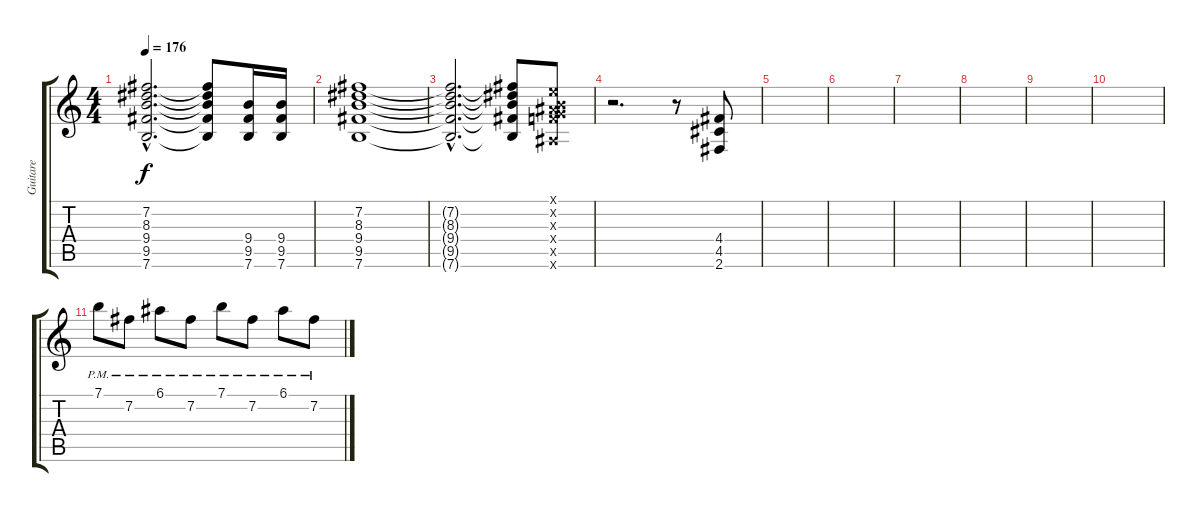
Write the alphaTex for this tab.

\track ("Guitare" "Guitare") {instrument distortionguitar}
\staff {score tabs}
\tuning (E4 B3 G3 D3 A2 E2) {hide}
\ts (4 4)
\tempo 176
\clef g2
\ks c
(7.2{hac t} 8.3{hac t} 9.4{hac t} 9.5{hac t} 7.6{hac t}).2{d dy f} (7.2{t} 8.3{t} 9.4{t} 9.5{t} 7.6{t}).8 (9.4 9.5 7.6).16 (9.4 9.5 7.6).16 |
(7.2 8.3 9.4 9.5 7.6).1 |
(7.2{hac t} 8.3{hac t} 9.4{hac t} 9.5{hac t} 7.6{hac t}).2{d} (7.2{t} 8.3{t} 9.4{t} 9.5{t} 7.6{t}).8 (0.1{x} 0.2{x} 0.3{x} 8.4{x} 8.5{x} 6.6{x}).8 |
r.2{d} r.8 (4.4 4.5 2.6).8 |
|
|
|
|
|
|
7.1{pm}.8 7.2{pm}.8 6.1{pm}.8 7.2{pm}.8 7.1{pm}.8 7.2{pm}.8 6.1{pm}.8 7.2{pm}.8
